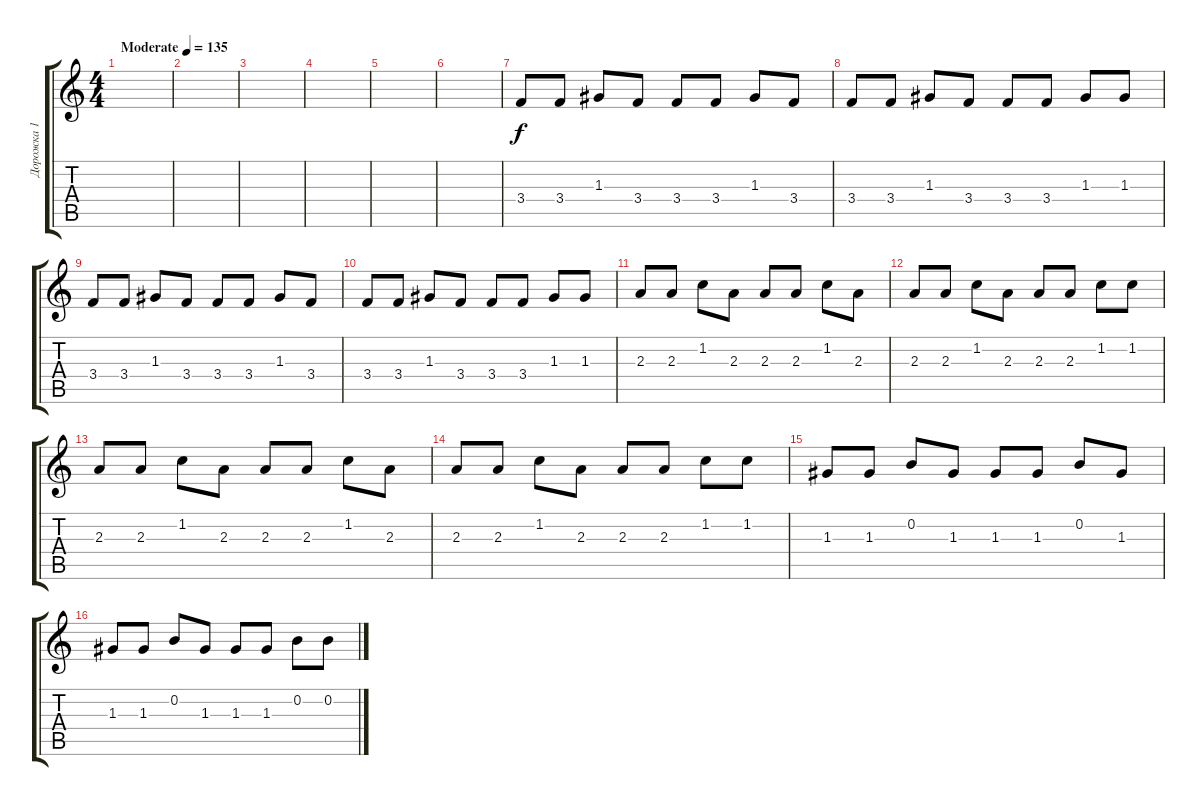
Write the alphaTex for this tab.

\track ("Дорожка 1" "Дорожка 1") {instrument overdrivenguitar}
\staff {score tabs}
\tuning (E4 B3 G3 D3 A2 E2) {hide}
\ts (4 4)
\tempo (135 "Moderate")
\clef g2
\ks c
|
|
|
|
|
|
3.4.8 3.4.8 1.3.8 3.4.8 3.4.8 3.4.8 1.3.8 3.4.8 |
3.4.8 3.4.8 1.3.8 3.4.8 3.4.8 3.4.8 1.3.8 1.3.8 |
3.4.8 3.4.8 1.3.8 3.4.8 3.4.8 3.4.8 1.3.8 3.4.8 |
3.4.8 3.4.8 1.3.8 3.4.8 3.4.8 3.4.8 1.3.8 1.3.8 |
2.3.8 2.3.8 1.2.8 2.3.8 2.3.8 2.3.8 1.2.8 2.3.8 |
2.3.8 2.3.8 1.2.8 2.3.8 2.3.8 2.3.8 1.2.8 1.2.8 |
2.3.8 2.3.8 1.2.8 2.3.8 2.3.8 2.3.8 1.2.8 2.3.8 |
2.3.8 2.3.8 1.2.8 2.3.8 2.3.8 2.3.8 1.2.8 1.2.8 |
1.3.8 1.3.8 0.2.8 1.3.8 1.3.8 1.3.8 0.2.8 1.3.8 |
1.3.8 1.3.8 0.2.8 1.3.8 1.3.8 1.3.8 0.2.8 0.2.8
